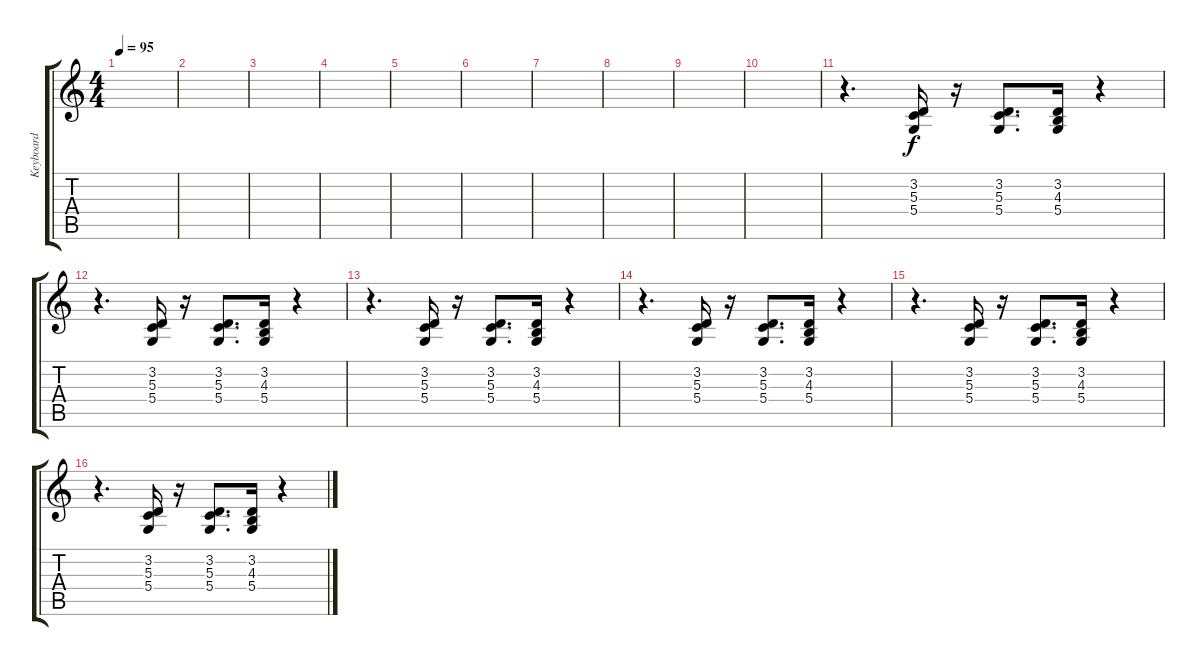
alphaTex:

\track ("Keyboard" "Keyboard") {instrument ocarina}
\staff {score tabs}
\tuning (E4 B3 G3 D3 A2 E2) {hide}
\ts (4 4)
\tempo 95
\clef g2
\ks c
|
|
|
|
|
|
|
|
|
|
r.4{d instrument synthbrass1} (3.2 5.3 5.4).16{dy f} r.16 (3.2 5.3 5.4).8{d} (3.2 4.3 5.4).16 r.4 |
r.4{d} (3.2 5.3 5.4).16 r.16 (3.2 5.3 5.4).8{d} (3.2 4.3 5.4).16 r.4 |
r.4{d} (3.2 5.3 5.4).16 r.16 (3.2 5.3 5.4).8{d} (3.2 4.3 5.4).16 r.4 |
r.4{d} (3.2 5.3 5.4).16 r.16 (3.2 5.3 5.4).8{d} (3.2 4.3 5.4).16 r.4 |
r.4{d} (3.2 5.3 5.4).16 r.16 (3.2 5.3 5.4).8{d} (3.2 4.3 5.4).16 r.4 |
r.4{d} (3.2 5.3 5.4).16 r.16 (3.2 5.3 5.4).8{d} (3.2 4.3 5.4).16 r.4
